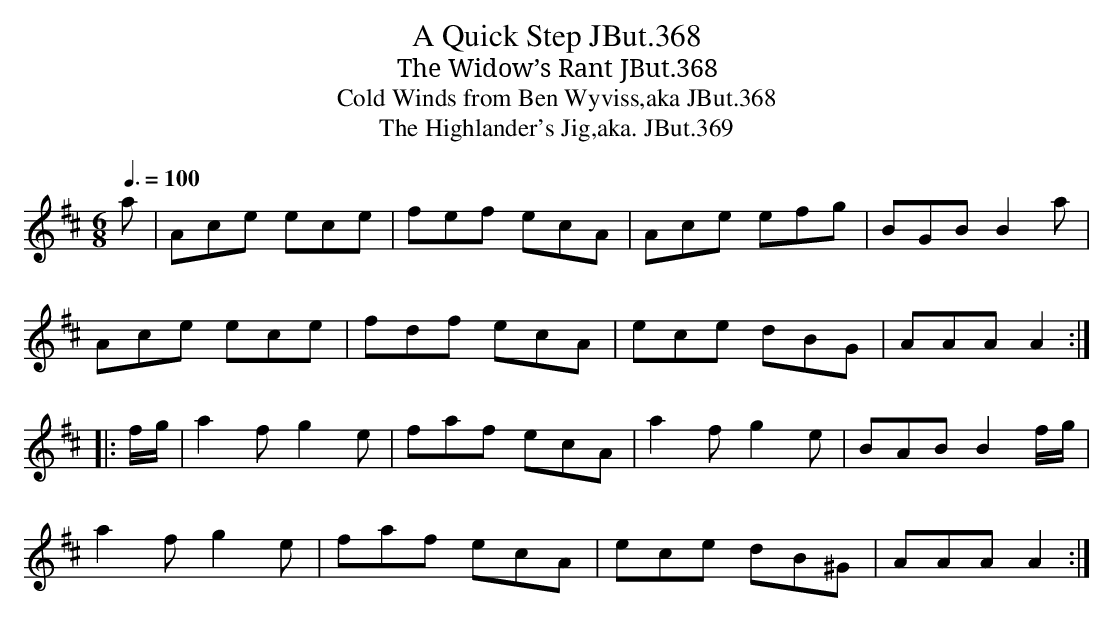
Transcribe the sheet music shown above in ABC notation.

X:1
T:Quick Step JBut.368, A
T:Widow’s Rant JBut.368, The
T:Cold Winds from Ben Wyviss,aka JBut.368
T:Highlander's Jig,aka. JBut.369, The
Q:3/8=100
M:6/8
L:1/8
K:D
a|Ace ece|fef ecA|Ace efg|BGB B2 a|
Ace ece|fdf ecA|ece dBG|AAA A2:|
|:f/g/|a2 f g2 e|faf ecA|a2f g2e|BAB B2 f/g/|
a2 f g2 e|faf ecA|ece dB^G|AAA A2:|
